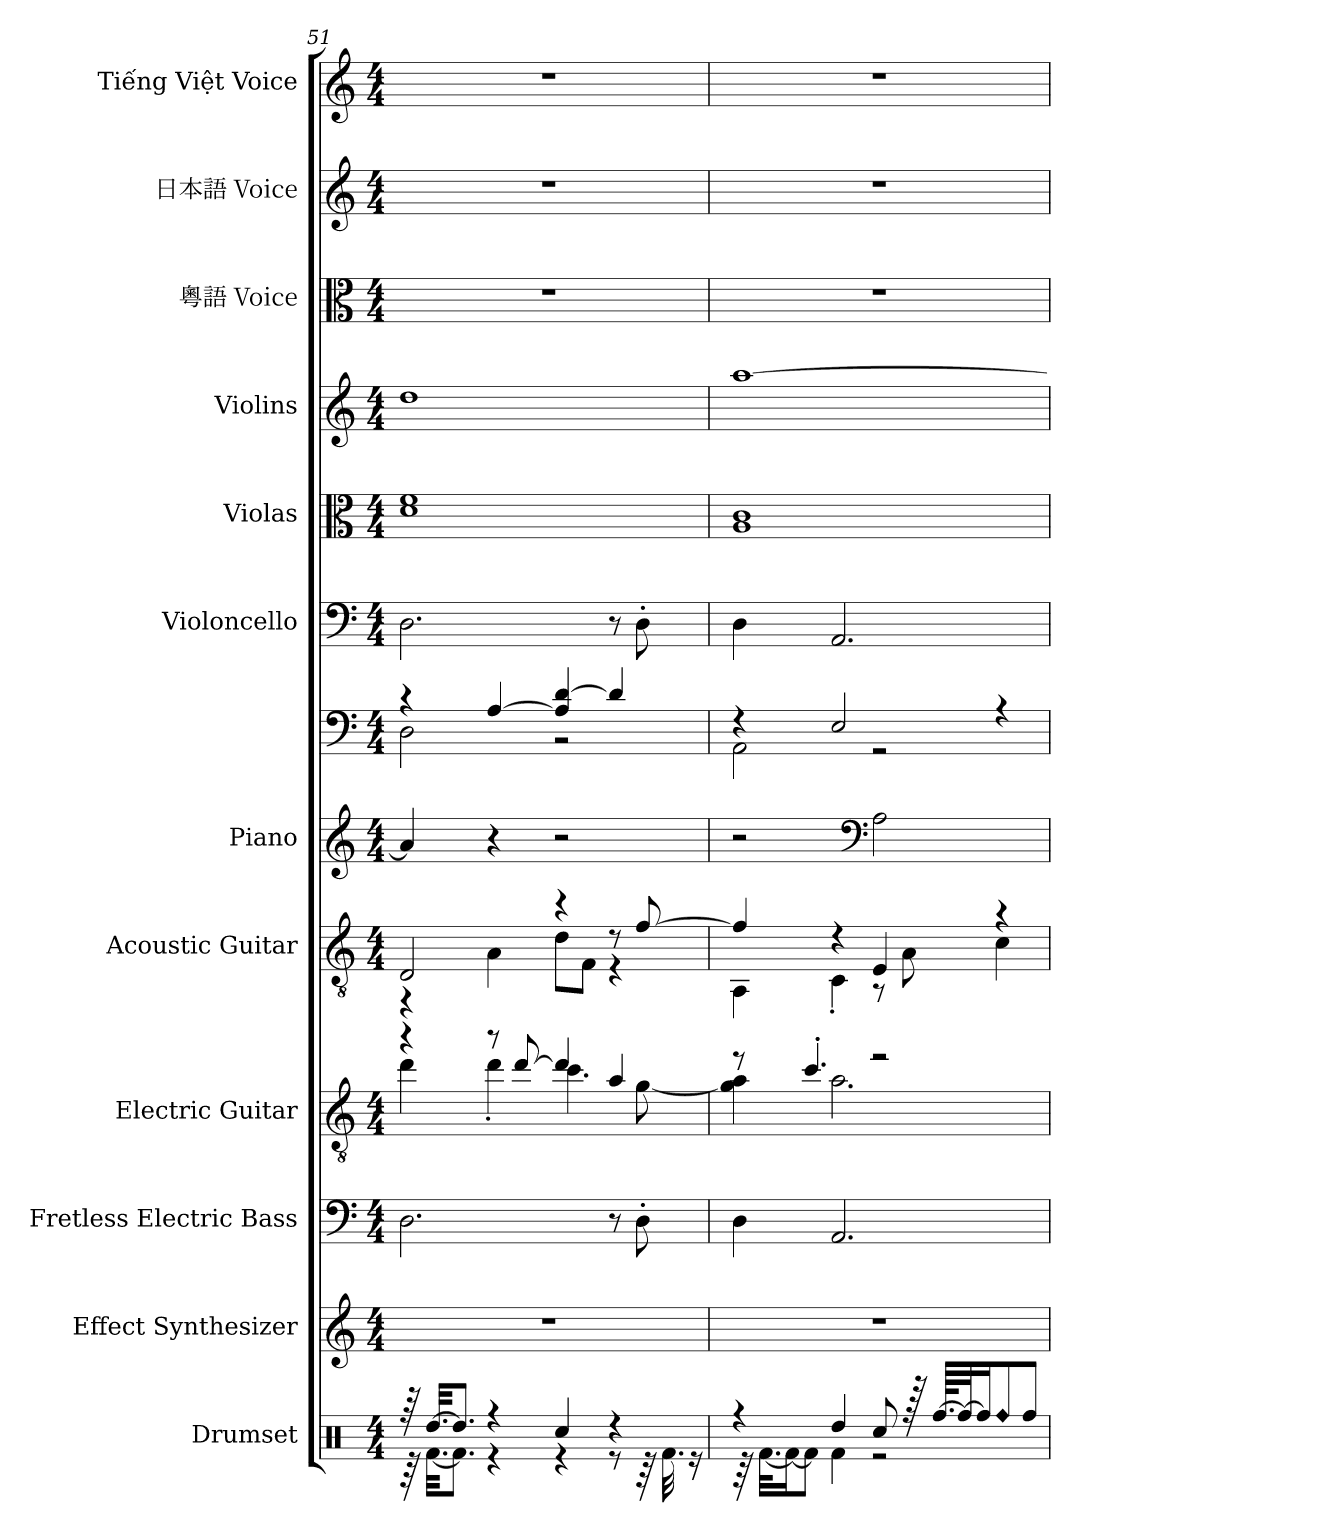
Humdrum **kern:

**kern	**kern	**kern	**kern	**kern	**kern	**kern	**kern	**kern	**kern	**kern	**kern	**kern
*part12	*part11	*part10	*part9	*part8	*part7	*part7	*part6	*part5	*part4	*part3	*part2	*part1
*staff13	*staff12	*staff11	*staff10	*staff9	*staff8	*staff7	*staff6	*staff5	*staff4	*staff3	*staff2	*staff1
*I"Drumset	*I"Effect Synthesizer	*I"Fretless Electric Bass	*I"Electric Guitar	*I"Acoustic Guitar	*I"Piano	*	*I"Violoncello	*I"Violas	*I"Violins	*I"粵語 Voice	*I"日本語  Voice	*I"Tiếng Việt Voice
*I'D. Set	*I'Synth.	*I'Frtl. El. B.	*I'El. Guit.	*I'Guit.	*I'Pno.	*	*I'Vc.	*I'Vlas.	*I'Vlns.	*	*	*I'Việt
*clefX	*clefG2	*clefF4	*clefGv2	*clefGv2	*clefG2	*clefF4	*clefF4	*clefC3	*clefG2	*clefC3	*clefG2	*clefG2
*	*	*ITrd7c12	*	*	*	*	*	*	*	*	*	*
*k[]	*k[]	*k[]	*k[]	*k[]	*k[]	*k[]	*k[]	*k[]	*k[]	*k[]	*k[]	*k[]
*M4/4	*M4/4	*M4/4	*M4/4	*M4/4	*M4/4	*M4/4	*M4/4	*M4/4	*M4/4	*M4/4	*M4/4	*M4/4
=51	=51	=51	=51	=51	=51	=51	=51	=51	=51	=51	=51	=51
*^	*	*	*^	*^	*	*^	*	*	*	*	*	*
64r	64r	1r	2.DD\	4r	4dd\	2D/	4r	4a/]	4r	2D\	2.D\	1d 1f	1dd	1r	1r	1r
[32.Rdd/KKL	[32.Rf\KKL	.	.	.	.	.	.	.	.	.	.	.	.	.	.	.
8.Rdd/J]	8.Rf\J]	.	.	.	.	.	.	.	.	.	.	.	.	.	.	.
4r	4r	.	.	8r	4dd'\	.	4A\	4r	[4A/	.	.	.	.	.	.	.
.	.	.	.	[8dd/	.	.	.	.	.	.	.	.	.	.	.	.
4Rcc/	4r	.	.	4dd/]	4.cc\	4r	8d\L	2r	4A/] [4d/	2r	.	.	.	.	.	.
.	.	.	.	.	.	.	8F\J	.	.	.	.	.	.	.	.	.
4r	8r	.	8r	4a/	.	8r	4r	.	4d/]	.	8r	.	.	.	.	.
.	64r	.	8DD'\	.	[8g\	[8f/	.	.	.	.	8D'\	.	.	.	.	.
.	32.Rf\	.	.	.	.	.	.	.	.	.	.	.	.	.	.	.
.	16r	.	.	.	.	.	.	.	.	.	.	.	.	.	.	.
!!LO:PB:g=z
=52	=52	=52	=52	=52	=52	=52	=52	=52	=52	=52	=52	=52	=52	=52	=52	=52
4r	64r	1r	4DD\	8r	4g\] 4a\	4f/]	4AA\	2r	4r	2AA\	4D\	1A 1c	[1aa	1r	1r	1r
.	[32.Rf\KLL	.	.	.	.	.	.	.	.	.	.	.	.	.	.	.
.	16Rf\J_	.	.	.	.	.	.	.	.	.	.	.	.	.	.	.
.	8Rf\J]	.	.	4.cc'/	.	.	.	.	.	.	.	.	.	.	.	.
4Rdd/	4Rf\	.	2.AAA/	.	2.a\	4r	4C'\	.	2E/	.	2.AA/	.	.	.	.	.
*	*	*	*	*	*	*	*	*clefF4	*	*	*	*	*	*	*	*
8Rcc/	2r	.	.	2r	.	4E/	8r	2A\	.	2r	.	.	.	.	.	.
128r	.	.	.	.	.	.	8A\	.	.	.	.	.	.	.	.	.
[64.Rff/KLLL	.	.	.	.	.	.	.	.	.	.	.	.	.	.	.	.
32Rff/J_	.	.	.	.	.	.	.	.	.	.	.	.	.	.	.	.
16Rff/J]	.	.	.	.	.	.	.	.	.	.	.	.	.	.	.	.
!LO:N:head=diamond	!	!	!	!	!	!	!	!	!	!	!	!	!	!	!	!
8Rff/	.	.	.	.	.	4r	4c\	.	4r	.	.	.	.	.	.	.
8Rff/J	.	.	.	.	.	.	.	.	.	.	.	.	.	.	.	.
*	*	*	*	*v	*v	*	*	*	*v	*v	*	*	*	*	*	*
*v	*v	*	*	*	*v	*v	*	*	*	*	*	*	*	*
=	=	=	=	=	=	=	=	=	=	=	=	=
*-	*-	*-	*-	*-	*-	*-	*-	*-	*-	*-	*-	*-
